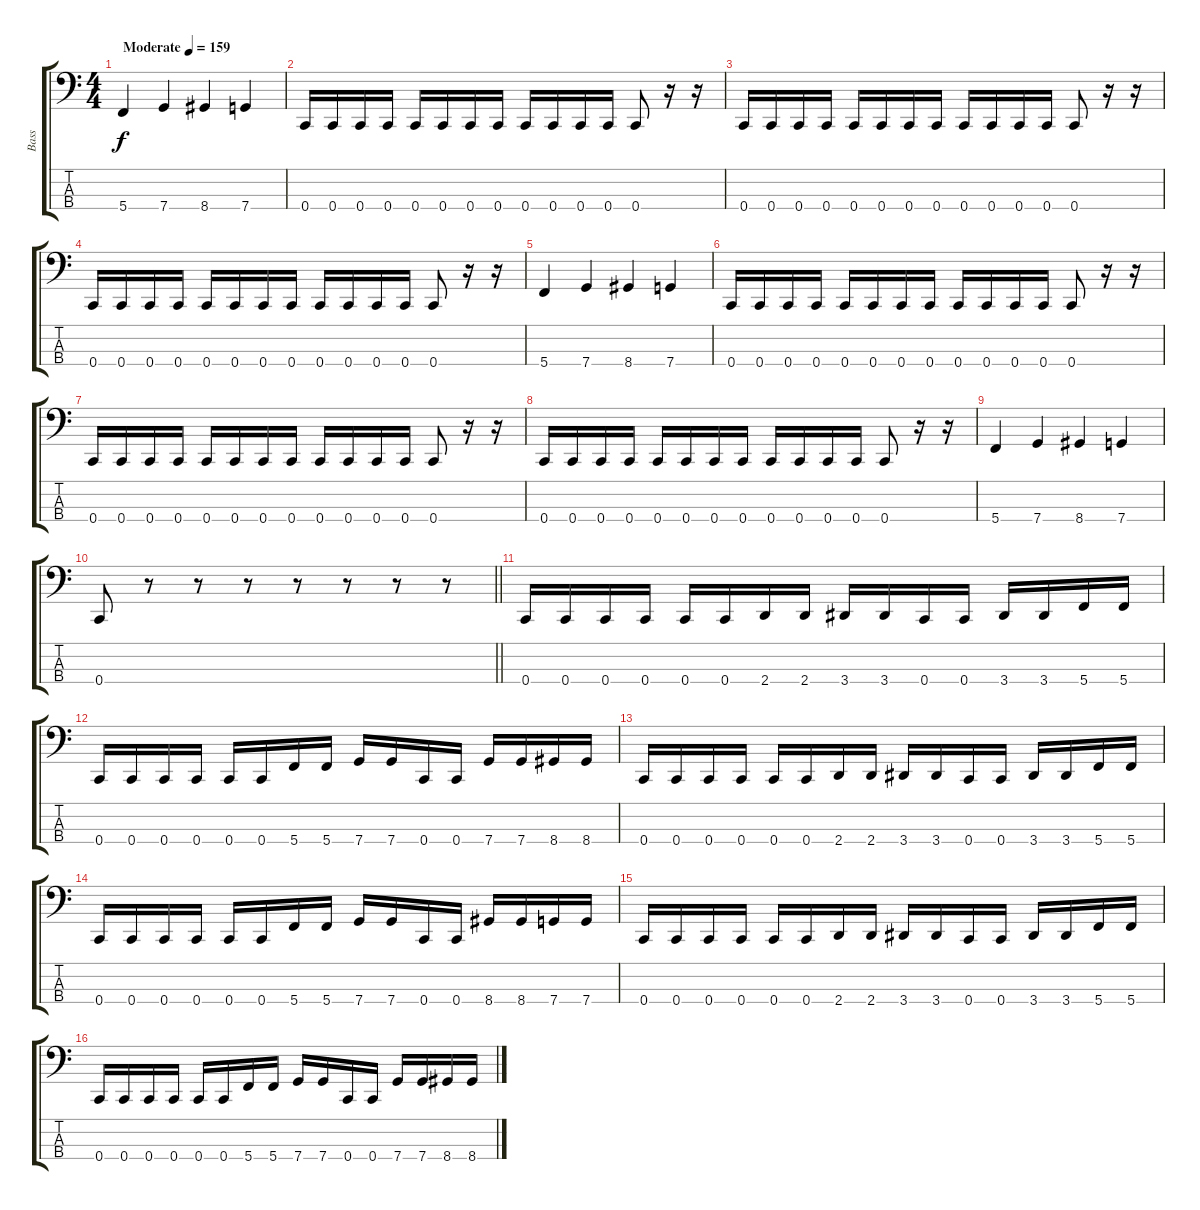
\track ("Bass" "Bass") {instrument electricbassfinger}
\staff {score tabs}
\tuning (F2 C2 G1 C1) {hide}
\ts (4 4)
\section ("" "")
\tempo (159 "Moderate")
\clef f4
\ks c
5.4.4{dy f instrument electricbassfinger} 7.4.4 8.4.4 7.4.4 |
0.4.16 0.4.16 0.4.16 0.4.16 0.4.16 0.4.16 0.4.16 0.4.16 0.4.16 0.4.16 0.4.16 0.4.16 0.4.8 r.16 r.16 |
0.4.16 0.4.16 0.4.16 0.4.16 0.4.16 0.4.16 0.4.16 0.4.16 0.4.16 0.4.16 0.4.16 0.4.16 0.4.8 r.16 r.16 |
0.4.16 0.4.16 0.4.16 0.4.16 0.4.16 0.4.16 0.4.16 0.4.16 0.4.16 0.4.16 0.4.16 0.4.16 0.4.8 r.16 r.16 |
5.4.4 7.4.4 8.4.4 7.4.4 |
0.4.16 0.4.16 0.4.16 0.4.16 0.4.16 0.4.16 0.4.16 0.4.16 0.4.16 0.4.16 0.4.16 0.4.16 0.4.8 r.16 r.16 |
0.4.16 0.4.16 0.4.16 0.4.16 0.4.16 0.4.16 0.4.16 0.4.16 0.4.16 0.4.16 0.4.16 0.4.16 0.4.8 r.16 r.16 |
0.4.16 0.4.16 0.4.16 0.4.16 0.4.16 0.4.16 0.4.16 0.4.16 0.4.16 0.4.16 0.4.16 0.4.16 0.4.8 r.16 r.16 |
5.4.4 7.4.4 8.4.4 7.4.4 |
\barLineRight lightlight
0.4.8 r.8 r.8 r.8 r.8 r.8 r.8 r.8 |
\section ("" "")
0.4.16 0.4.16 0.4.16 0.4.16 0.4.16 0.4.16 2.4.16 2.4.16 3.4.16 3.4.16 0.4.16 0.4.16 3.4.16 3.4.16 5.4.16 5.4.16 |
0.4.16 0.4.16 0.4.16 0.4.16 0.4.16 0.4.16 5.4.16 5.4.16 7.4.16 7.4.16 0.4.16 0.4.16 7.4.16 7.4.16 8.4.16 8.4.16 |
0.4.16 0.4.16 0.4.16 0.4.16 0.4.16 0.4.16 2.4.16 2.4.16 3.4.16 3.4.16 0.4.16 0.4.16 3.4.16 3.4.16 5.4.16 5.4.16 |
0.4.16 0.4.16 0.4.16 0.4.16 0.4.16 0.4.16 5.4.16 5.4.16 7.4.16 7.4.16 0.4.16 0.4.16 8.4.16 8.4.16 7.4.16 7.4.16 |
0.4.16 0.4.16 0.4.16 0.4.16 0.4.16 0.4.16 2.4.16 2.4.16 3.4.16 3.4.16 0.4.16 0.4.16 3.4.16 3.4.16 5.4.16 5.4.16 |
0.4.16 0.4.16 0.4.16 0.4.16 0.4.16 0.4.16 5.4.16 5.4.16 7.4.16 7.4.16 0.4.16 0.4.16 7.4.16 7.4.16 8.4.16 8.4.16
